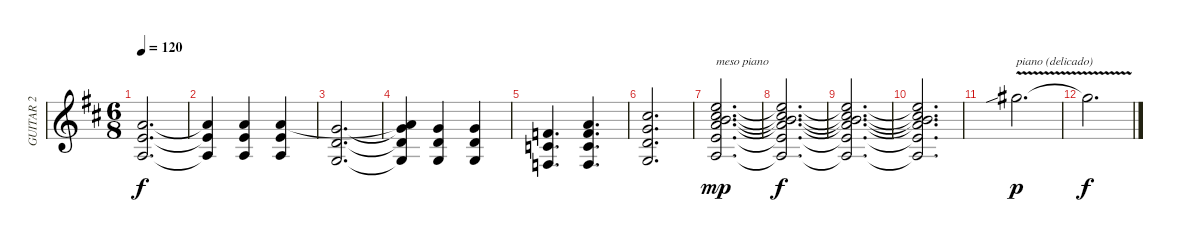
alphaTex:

\track ("GUITAR 2" "GUITAR 2") {instrument acousticguitarnylon}
\staff {score}
\tuning (E4 B3 G3 D3 A2 E2) {hide}
\ts (6 8)
\tempo 120
\clef g2
\ks d
(2.3{t} 2.4{t} 0.5{t}).2{d dy f} |
(2.3{t} 2.4{t} 0.5{t}).4 (2.3 2.4 0.5).4 (2.3 2.4 0.5).4 |
(5.4 5.5 3.6).2{d} |
(2.3{t} 5.4{t} 5.5{t} 3.6{t}).4 (5.4 5.5 3.6).4 (5.4 5.5 3.6).4 |
(3.4 3.5 1.6).4{d} (2.3 3.4 3.5 1.6).4{d} |
(6.3 5.4 5.5 3.6).2{d} |
(0.1 0.2 6.3 7.4 7.5 5.6).2{d bd 240 txt "meso piano" dy mp} |
(0.1{t} 0.2{t} 6.3{t} 7.4{t} 7.5{t} 5.6{t}).2{d dy f} |
(0.1{t} 0.2{t} 6.3{t} 7.4{t} 7.5{t} 5.6{t}).2{d} |
(0.1{t} 0.2{t} 6.3{t} 7.4{t} 7.5{t} 5.6{t}).2{d} |
4.1{v sib}.2{d txt "piano (delicado)" dy p} |
4.1{v t}.2{d dy f}
